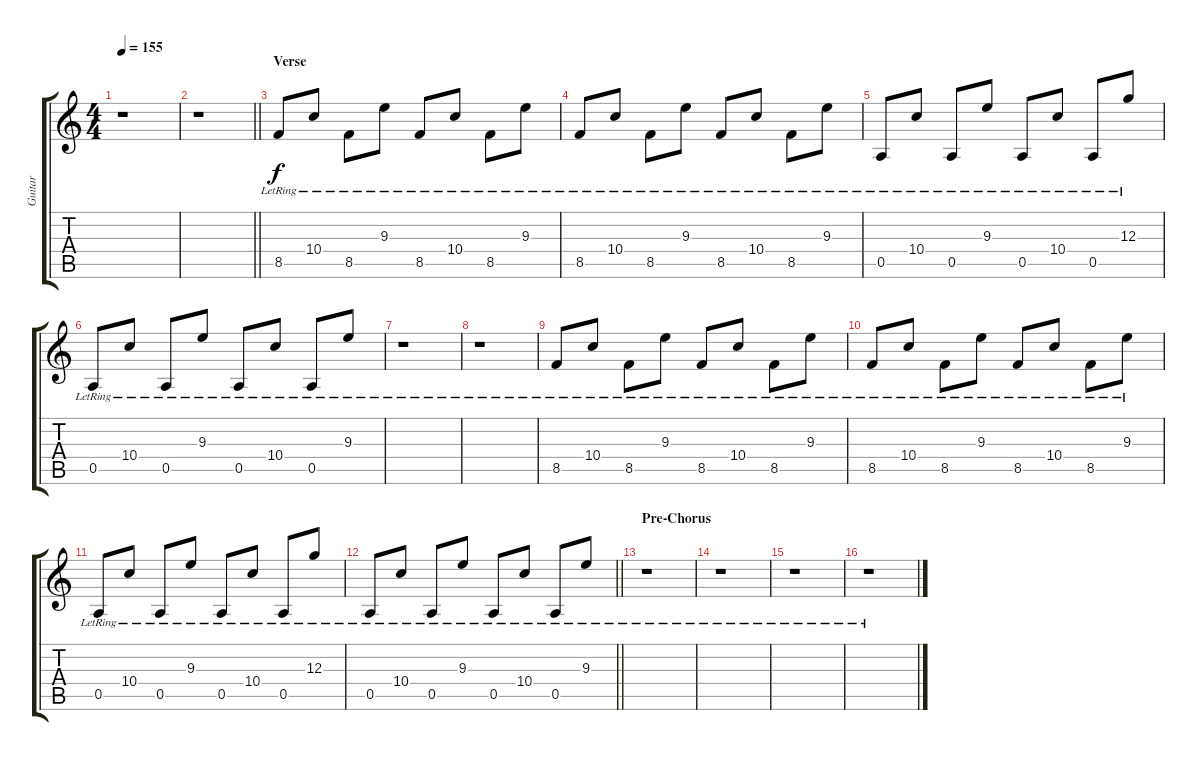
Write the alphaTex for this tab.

\track ("Guitar" "Guitar") {instrument overdrivenguitar}
\staff {score tabs}
\tuning (E4 B3 G3 D3 A2 E2) {hide}
\ts (4 4)
\tempo 155
\clef g2
\ks c
r.1{dy f} |
\barLineRight lightlight
r.1 |
\section ("" "Verse")
8.5{lr}.8 10.4{lr}.8 8.5{lr}.8 9.3{lr}.8 8.5{lr}.8 10.4{lr}.8 8.5{lr}.8 9.3{lr}.8 |
8.5{lr}.8 10.4{lr}.8 8.5{lr}.8 9.3{lr}.8 8.5{lr}.8 10.4{lr}.8 8.5{lr}.8 9.3{lr}.8 |
0.5{lr}.8 10.4{lr}.8 0.5{lr}.8 9.3{lr}.8 0.5{lr}.8 10.4{lr}.8 0.5{lr}.8 12.3{lr}.8 |
0.5{lr}.8 10.4{lr}.8 0.5{lr}.8 9.3{lr}.8 0.5{lr}.8 10.4{lr}.8 0.5{lr}.8 9.3{lr}.8 |
r.1 |
r.1 |
8.5{lr}.8 10.4{lr}.8 8.5{lr}.8 9.3{lr}.8 8.5{lr}.8 10.4{lr}.8 8.5{lr}.8 9.3{lr}.8 |
8.5{lr}.8 10.4{lr}.8 8.5{lr}.8 9.3{lr}.8 8.5{lr}.8 10.4{lr}.8 8.5{lr}.8 9.3{lr}.8 |
0.5{lr}.8 10.4{lr}.8 0.5{lr}.8 9.3{lr}.8 0.5{lr}.8 10.4{lr}.8 0.5{lr}.8 12.3{lr}.8 |
\barLineRight lightlight
0.5{lr}.8 10.4{lr}.8 0.5{lr}.8 9.3{lr}.8 0.5{lr}.8 10.4{lr}.8 0.5{lr}.8 9.3{lr}.8 |
\section ("" "Pre-Chorus")
r.1 |
r.1 |
r.1 |
r.1
